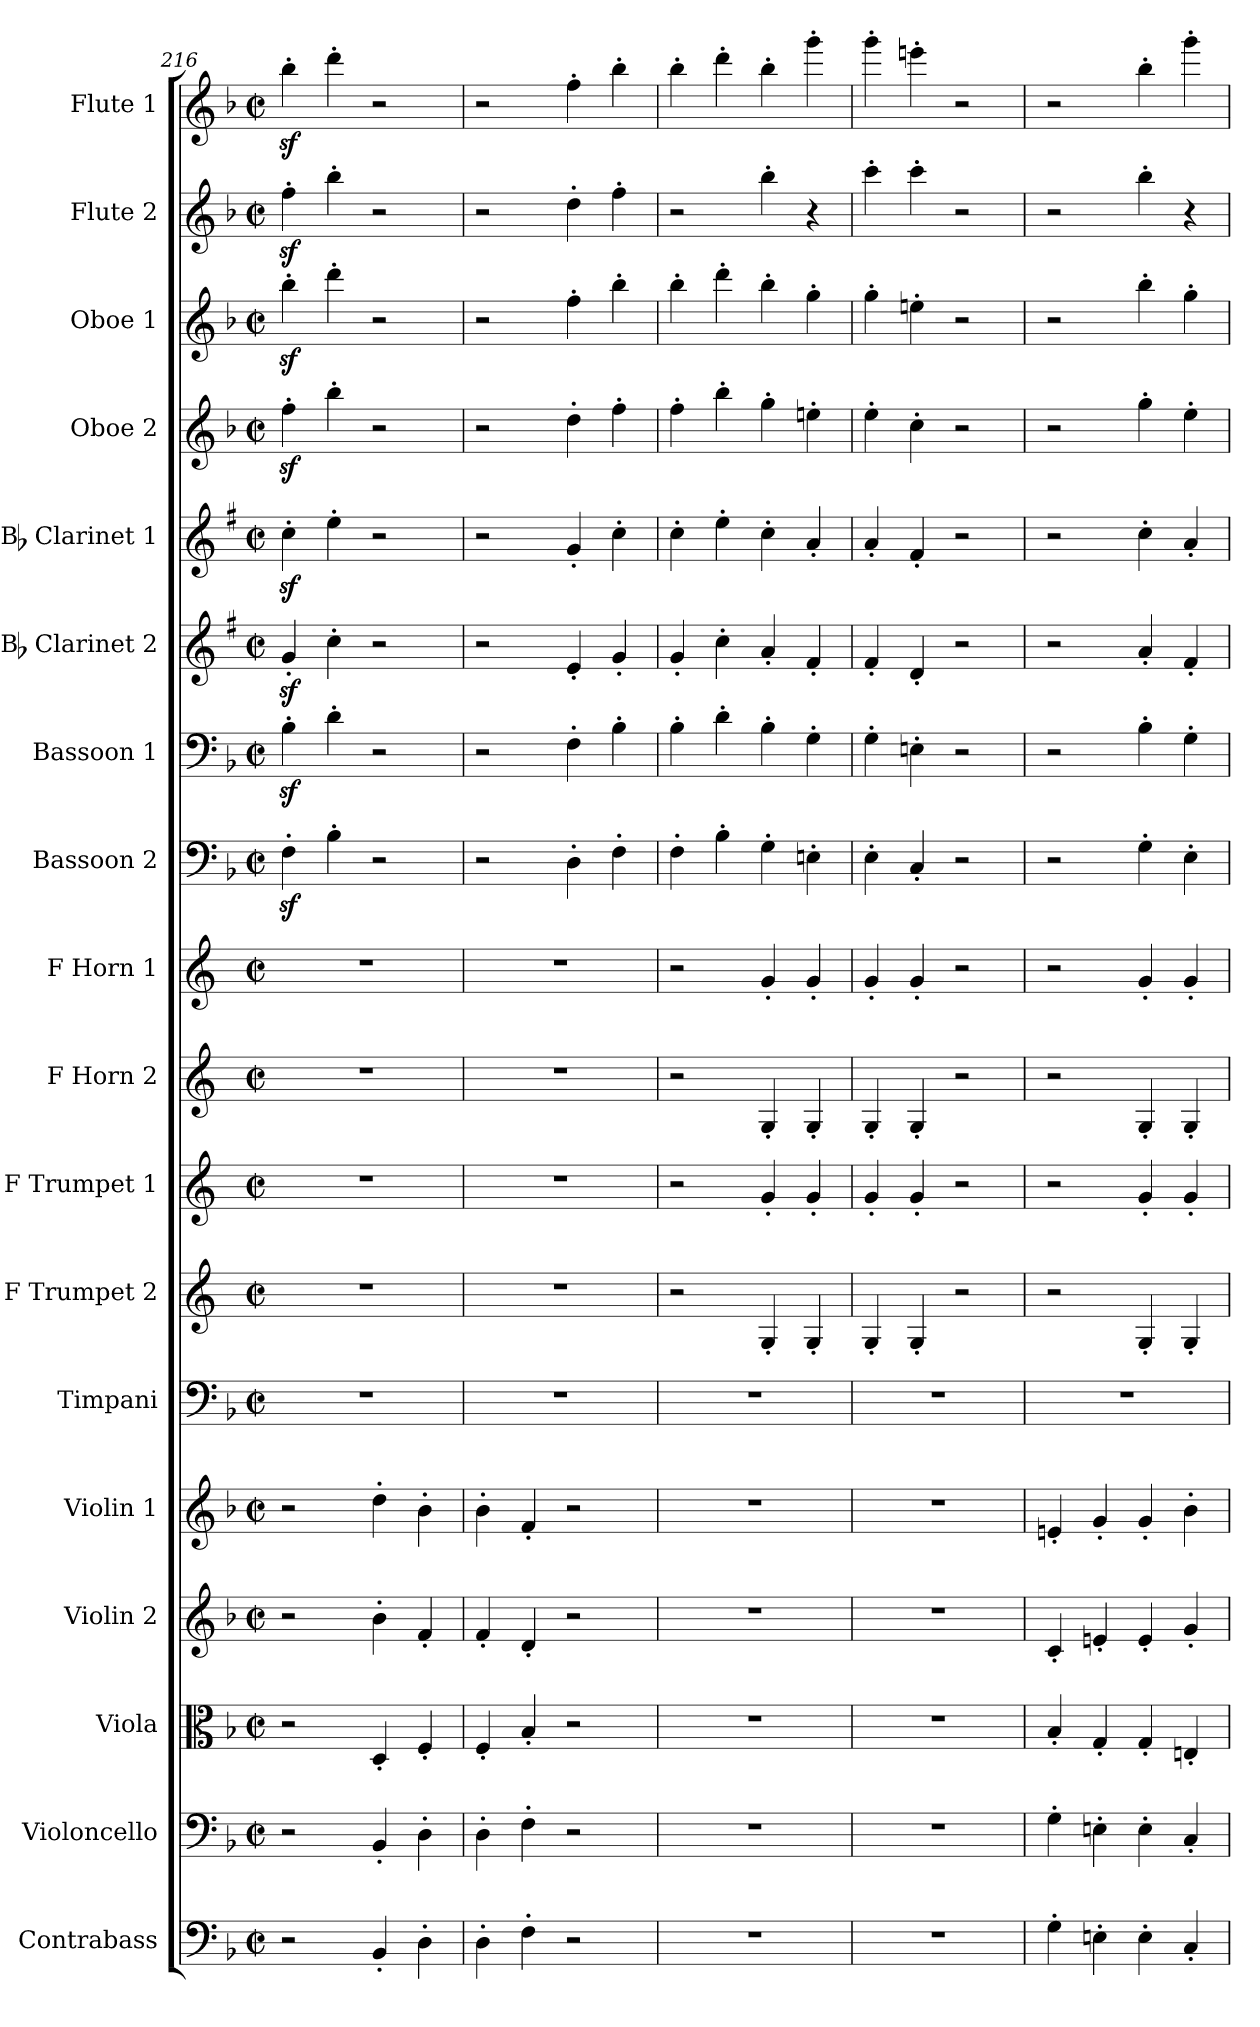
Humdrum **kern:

**kern	**kern	**kern	**kern	**kern	**kern	**kern	**kern	**kern	**kern	**kern	**kern	**kern	**kern	**kern	**kern	**kern	**kern
*part18	*part17	*part16	*part15	*part14	*part13	*part12	*part11	*part10	*part9	*part8	*part7	*part6	*part5	*part4	*part3	*part2	*part1
*staff18	*staff17	*staff16	*staff15	*staff14	*staff13	*staff12	*staff11	*staff10	*staff9	*staff8	*staff7	*staff6	*staff5	*staff4	*staff3	*staff2	*staff1
*I"Contrabass	*I"Violoncello	*I"Viola	*I"Violin 2	*I"Violin 1	*I"Timpani	*I"F Trumpet 2	*I"F Trumpet 1	*I"F Horn 2	*I"F Horn 1	*I"Bassoon 2	*I"Bassoon 1	*I"Bb Clarinet 2	*I"Bb Clarinet 1	*I"Oboe 2	*I"Oboe 1	*I"Flute 2	*I"Flute 1
*I'Cb	*I'Vc	*I'Vla	*I'Vln 2	*I'Vln 1	*I'Timp	*I'Tpt 2	*I'Tpt 1	*I'Hn 2	*I'Hn 1	*I'Bsn 2	*I'Bsn 1	*I'Cl 2	*I'Cl 1	*I'Ob 2	*I'Ob 1	*I'Fl 2	*I'Fl 1
*clefF4	*clefF4	*clefC3	*clefG2	*clefG2	*clefF4	*clefG2	*clefG2	*clefG2	*clefG2	*clefF4	*clefF4	*clefG2	*clefG2	*clefG2	*clefG2	*clefG2	*clefG2
*ITrd7c12	*	*	*	*	*	*ITrd-3c-5	*ITrd-3c-5	*ITrd4c7	*ITrd4c7	*	*	*ITrd1c2	*ITrd1c2	*	*	*	*
*k[b-]	*k[b-]	*k[b-]	*k[b-]	*k[b-]	*k[b-]	*k[b-]	*k[b-]	*k[b-]	*k[b-]	*k[b-]	*k[b-]	*k[b-]	*k[b-]	*k[b-]	*k[b-]	*k[b-]	*k[b-]
*M2/2	*M2/2	*M2/2	*M2/2	*M2/2	*M2/2	*M2/2	*M2/2	*M2/2	*M2/2	*M2/2	*M2/2	*M2/2	*M2/2	*M2/2	*M2/2	*M2/2	*M2/2
*met(c|)	*met(c|)	*met(c|)	*met(c|)	*met(c|)	*met(c|)	*met(c|)	*met(c|)	*met(c|)	*met(c|)	*met(c|)	*met(c|)	*met(c|)	*met(c|)	*met(c|)	*met(c|)	*met(c|)	*met(c|)
=216	=216	=216	=216	=216	=216	=216	=216	=216	=216	=216	=216	=216	=216	=216	=216	=216	=216
2r	2r	2r	2r	2r	1r	1r	1r	1r	1r	4Fz<'\	4B-z<'\	4fz<'/	4b-z<'\	4ffz<'\	4bb-z<'\	4ffz<'\	4bb-z<'\
.	.	.	.	.	.	.	.	.	.	4B-'\	4d'\	4b-'\	4dd'\	4bb-'\	4ddd'\	4bb-'\	4ddd'\
4BBB-'/	4BB-'/	4D'/	4b-'\	4dd'\	.	.	.	.	.	2r	2r	2r	2r	2r	2r	2r	2r
4DD'\	4D'\	4F'/	4f'/	4b-'\	.	.	.	.	.	.	.	.	.	.	.	.	.
!!LO:PB:g=z
=217	=217	=217	=217	=217	=217	=217	=217	=217	=217	=217	=217	=217	=217	=217	=217	=217	=217
4DD'\	4D'\	4F'/	4f'/	4b-'\	1r	1r	1r	1r	1r	2r	2r	2r	2r	2r	2r	2r	2r
4FF'\	4F'\	4B-'/	4d'/	4f'/	.	.	.	.	.	.	.	.	.	.	.	.	.
2r	2r	2r	2r	2r	.	.	.	.	.	4D'\	4F'\	4d'/	4f'/	4dd'\	4ff'\	4dd'\	4ff'\
.	.	.	.	.	.	.	.	.	.	4F'\	4B-'\	4f'/	4b-'\	4ff'\	4bb-'\	4ff'\	4bb-'\
=218	=218	=218	=218	=218	=218	=218	=218	=218	=218	=218	=218	=218	=218	=218	=218	=218	=218
1r	1r	1r	1r	1r	1r	2r	2r	2r	2r	4F'\	4B-'\	4f'/	4b-'\	4ff'\	4bb-'\	2r	4bb-'\
.	.	.	.	.	.	.	.	.	.	4B-'\	4d'\	4b-'\	4dd'\	4bb-'\	4ddd'\	.	4ddd'\
.	.	.	.	.	.	4c'/	4cc'/	4C'/	4c'/	4G'\	4B-'\	4g'/	4b-'\	4gg'\	4bb-'\	4bb-'\	4bb-'\
.	.	.	.	.	.	4c'/	4cc'/	4C'/	4c'/	4En'\	4G'\	4e'/	4g'/	4een'\	4gg'\	4r	4ggg'\
=219	=219	=219	=219	=219	=219	=219	=219	=219	=219	=219	=219	=219	=219	=219	=219	=219	=219
1r	1r	1r	1r	1r	1r	4c'/	4cc'/	4C'/	4c'/	4E'\	4G'\	4e'/	4g'/	4ee'\	4gg'\	4ccc'\	4ggg'\
.	.	.	.	.	.	4c'/	4cc'/	4C'/	4c'/	4C'/	4En'\	4c'/	4e'/	4cc'\	4een'\	4ccc'\	4eeen'\
.	.	.	.	.	.	2r	2r	2r	2r	2r	2r	2r	2r	2r	2r	2r	2r
=220	=220	=220	=220	=220	=220	=220	=220	=220	=220	=220	=220	=220	=220	=220	=220	=220	=220
4GG'\	4G'\	4B-'/	4c'/	4en'/	1r	2r	2r	2r	2r	2r	2r	2r	2r	2r	2r	2r	2r
4EEn'\	4En'\	4G'/	4en'/	4g'/	.	.	.	.	.	.	.	.	.	.	.	.	.
4EE'\	4E'\	4G'/	4e'/	4g'/	.	4c'/	4cc'/	4C'/	4c'/	4G'\	4B-'\	4g'/	4b-'\	4gg'\	4bb-'\	4bb-'\	4bb-'\
4CC'/	4C'/	4En'/	4g'/	4b-'\	.	4c'/	4cc'/	4C'/	4c'/	4E'\	4G'\	4e'/	4g'/	4ee'\	4gg'\	4r	4ggg'\
=	=	=	=	=	=	=	=	=	=	=	=	=	=	=	=	=	=
*-	*-	*-	*-	*-	*-	*-	*-	*-	*-	*-	*-	*-	*-	*-	*-	*-	*-
